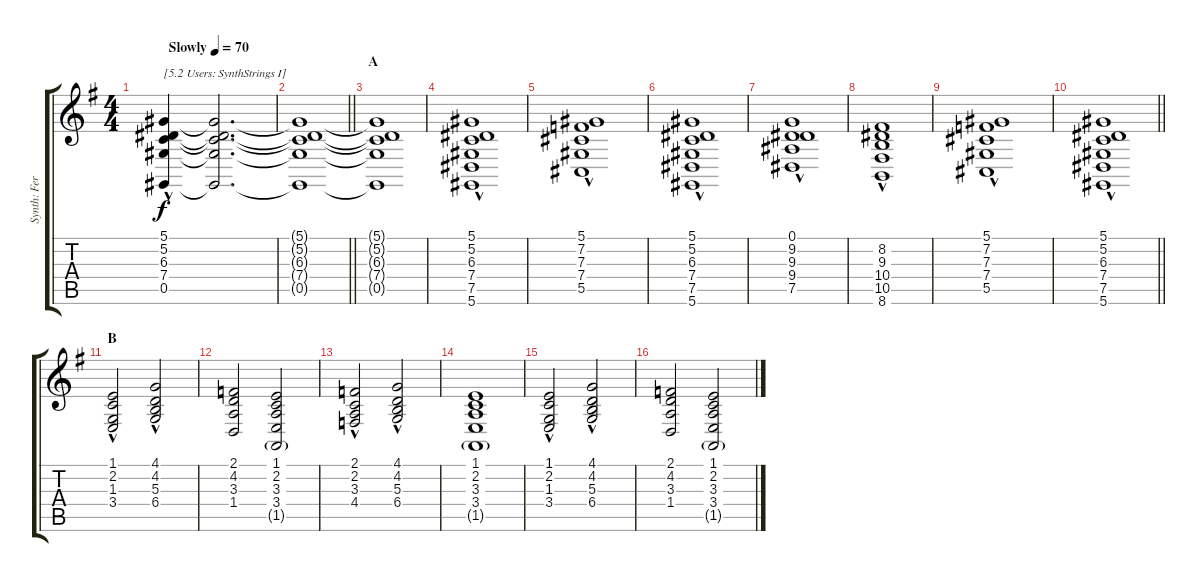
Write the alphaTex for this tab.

\track ("Synth: Ferdy" "Synth: Fer") {instrument synthstrings1}
\staff {score tabs}
\tuning (Eb4 Bb3 Gb3 Db3 Ab2 Eb2) {hide}
\ts (4 4)
\tempo (70 "Slowly")
\clef g2
\ks g
(5.1{hac} 5.2{hac} 6.3{hac} 7.4{hac} 0.5{hac}).4{txt "[5.2 Users: SynthStrings I]" dy f volume 0 instrument synthstrings1} (5.1{t} 5.2{t} 6.3{t} 7.4{t} 0.5{t}).2{d volume 6} |
\barLineRight lightlight
(5.1{t} 5.2{t} 6.3{t} 7.4{t} 0.5{t}).1 |
\section ("" "A")
(5.1{t} 5.2{t} 6.3{t} 7.4{t} 0.5{t}).1 |
(5.1{hac} 5.2{hac} 6.3{hac} 7.4{hac} 7.5{hac} 5.6{hac}).1 |
(5.1{hac} 7.2{hac} 7.3{hac} 7.4{hac} 5.5{hac}).1 |
(5.1{hac} 5.2{hac} 6.3{hac} 7.4{hac} 7.5{hac} 5.6{hac}).1 |
(0.1{hac} 9.2{hac} 9.3{hac} 9.4{hac} 7.5{hac}).1 |
(8.2{hac} 9.3{hac} 10.4{hac} 10.5{hac} 8.6{hac}).1 |
(5.1{hac} 7.2{hac} 7.3{hac} 7.4{hac} 5.5{hac}).1 |
\barLineRight lightlight
(5.1{hac} 5.2{hac} 6.3{hac} 7.4{hac} 7.5{hac} 5.6{hac}).1 |
\section ("" "B")
(1.1 2.2{hac} 1.3{hac} 3.4{hac}).2 (4.1{hac} 4.2 5.3{hac} 6.4{hac}).2 |
(2.1 4.2 3.3 1.4).2 (1.1 2.2 3.3 3.4 1.5{g}).2 |
(2.1{hac} 2.2 3.3{hac} 4.4{hac}).2 (4.1{hac} 4.2 5.3{hac} 6.4{hac}).2 |
(1.1 2.2 3.3 3.4 1.5{g}).1 |
(1.1 2.2{hac} 1.3{hac} 3.4{hac}).2 (4.1{hac} 4.2 5.3{hac} 6.4{hac}).2 |
(2.1 4.2 3.3 1.4).2 (1.1 2.2 3.3 3.4 1.5{g}).2
